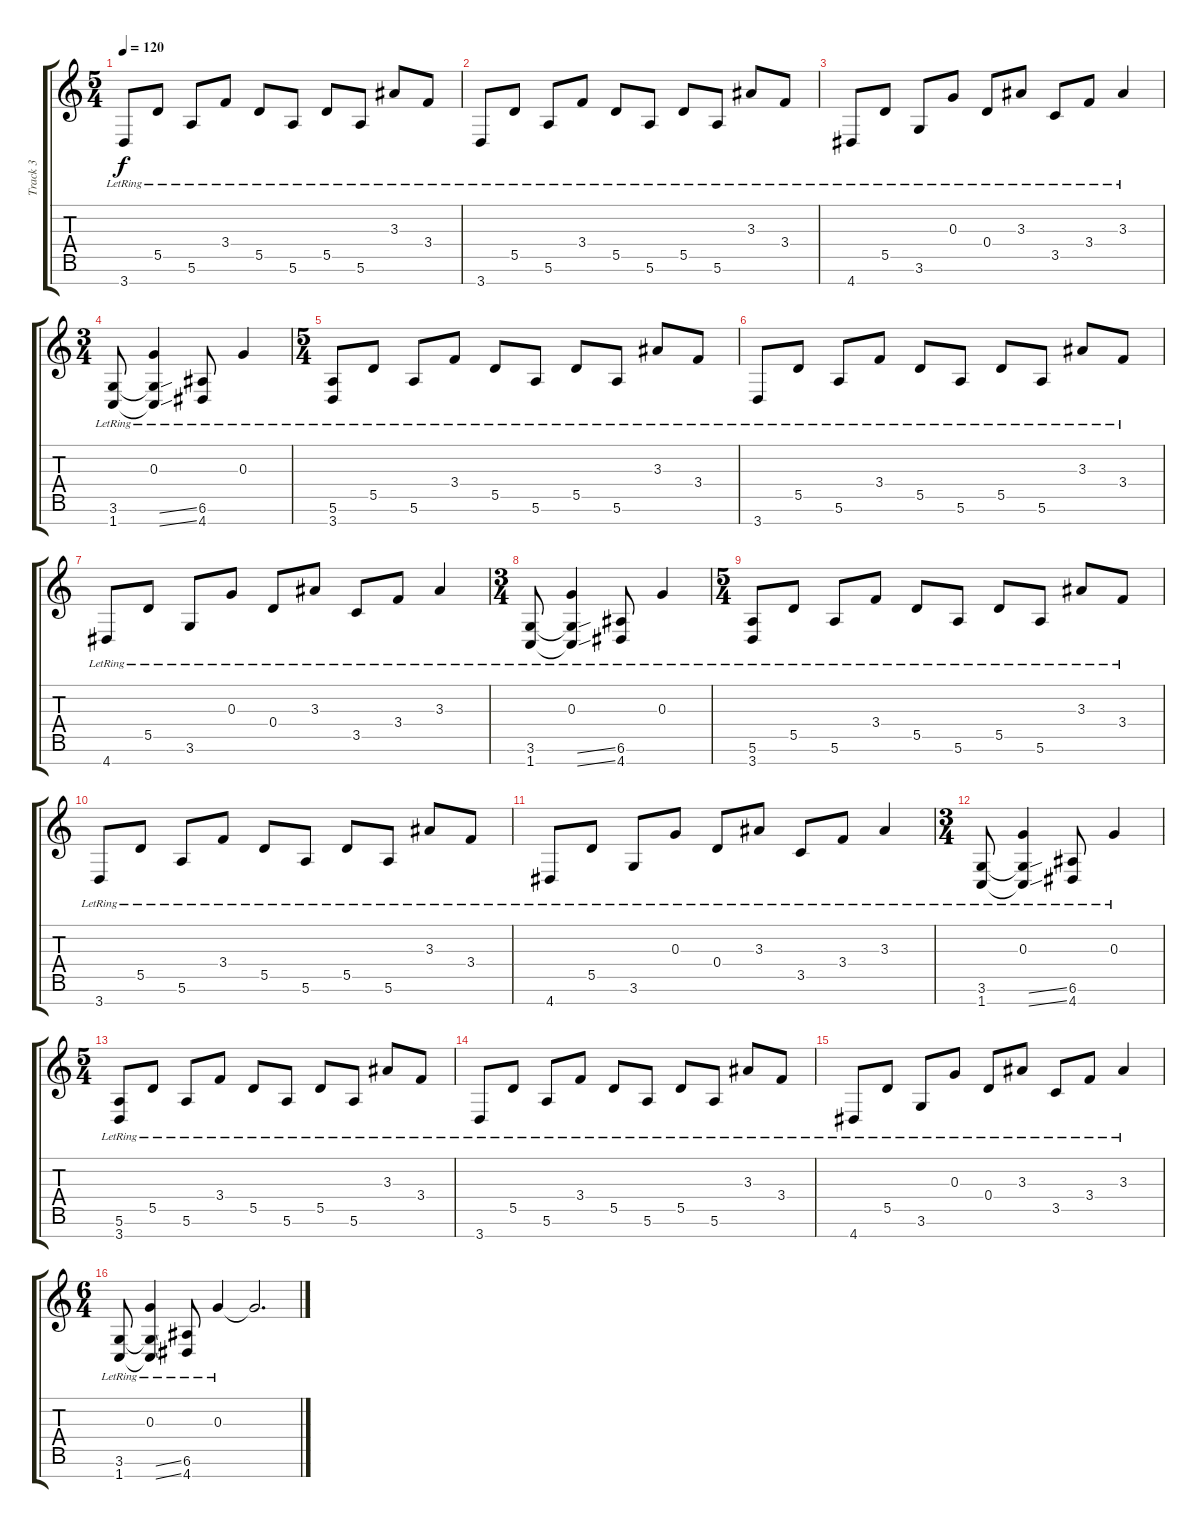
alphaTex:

\track ("Track 3" "Track 3") {instrument electricguitarclean}
\staff {score tabs}
\tuning (E4 B3 G3 D3 A2 E2 B1) {hide}
\ts (5 4)
\tempo 120
\clef g2
\ks c
3.7{lr}.8{dy f instrument electricguitarclean} 5.5{lr}.8 5.6{lr}.8 3.4{lr}.8 5.5{lr}.8 5.6{lr}.8 5.5{lr}.8 5.6{lr}.8 3.3{lr}.8 3.4{lr}.8 |
3.7{lr}.8 5.5{lr}.8 5.6{lr}.8 3.4{lr}.8 5.5{lr}.8 5.6{lr}.8 5.5{lr}.8 5.6{lr}.8 3.3{lr}.8 3.4{lr}.8 |
4.7{lr}.8 5.5{lr}.8 3.6{lr}.8 0.3{lr}.8 0.4{lr}.8 3.3{lr}.8 3.5{lr}.8 3.4{lr}.8 3.3{lr}.4 |
\ts (3 4)
(3.6{lr} 1.7{lr}).8 (0.3{lr} 3.6{ss t} 1.7{ss t}).4 (6.6{lr} 4.7{lr}).8 0.3{lr}.4 |
\ts (5 4)
(5.6{lr} 3.7{lr}).8 5.5{lr}.8 5.6{lr}.8 3.4{lr}.8 5.5{lr}.8 5.6{lr}.8 5.5{lr}.8 5.6{lr}.8 3.3{lr}.8 3.4{lr}.8 |
3.7{lr}.8 5.5{lr}.8 5.6{lr}.8 3.4{lr}.8 5.5{lr}.8 5.6{lr}.8 5.5{lr}.8 5.6{lr}.8 3.3{lr}.8 3.4{lr}.8 |
4.7{lr}.8 5.5{lr}.8 3.6{lr}.8 0.3{lr}.8 0.4{lr}.8 3.3{lr}.8 3.5{lr}.8 3.4{lr}.8 3.3{lr}.4 |
\ts (3 4)
(3.6{lr} 1.7{lr}).8 (0.3{lr} 3.6{ss t} 1.7{ss t}).4 (6.6{lr} 4.7{lr}).8 0.3{lr}.4 |
\ts (5 4)
(5.6{lr} 3.7{lr}).8 5.5{lr}.8 5.6{lr}.8 3.4{lr}.8 5.5{lr}.8 5.6{lr}.8 5.5{lr}.8 5.6{lr}.8 3.3{lr}.8 3.4{lr}.8 |
3.7{lr}.8 5.5{lr}.8 5.6{lr}.8 3.4{lr}.8 5.5{lr}.8 5.6{lr}.8 5.5{lr}.8 5.6{lr}.8 3.3{lr}.8 3.4{lr}.8 |
4.7{lr}.8 5.5{lr}.8 3.6{lr}.8 0.3{lr}.8 0.4{lr}.8 3.3{lr}.8 3.5{lr}.8 3.4{lr}.8 3.3{lr}.4 |
\ts (3 4)
(3.6{lr} 1.7{lr}).8 (0.3{lr} 3.6{ss t} 1.7{ss t}).4 (6.6{lr} 4.7{lr}).8 0.3{lr}.4 |
\ts (5 4)
(5.6{lr} 3.7{lr}).8 5.5{lr}.8 5.6{lr}.8 3.4{lr}.8 5.5{lr}.8 5.6{lr}.8 5.5{lr}.8 5.6{lr}.8 3.3{lr}.8 3.4{lr}.8 |
3.7{lr}.8 5.5{lr}.8 5.6{lr}.8 3.4{lr}.8 5.5{lr}.8 5.6{lr}.8 5.5{lr}.8 5.6{lr}.8 3.3{lr}.8 3.4{lr}.8 |
4.7{lr}.8 5.5{lr}.8 3.6{lr}.8 0.3{lr}.8 0.4{lr}.8 3.3{lr}.8 3.5{lr}.8 3.4{lr}.8 3.3{lr}.4 |
\ts (6 4)
(3.6{lr} 1.7{lr}).8 (0.3{lr} 3.6{ss t} 1.7{ss t}).4 (6.6{lr} 4.7{lr}).8 0.3{lr}.4 0.3{t}.2{d}
